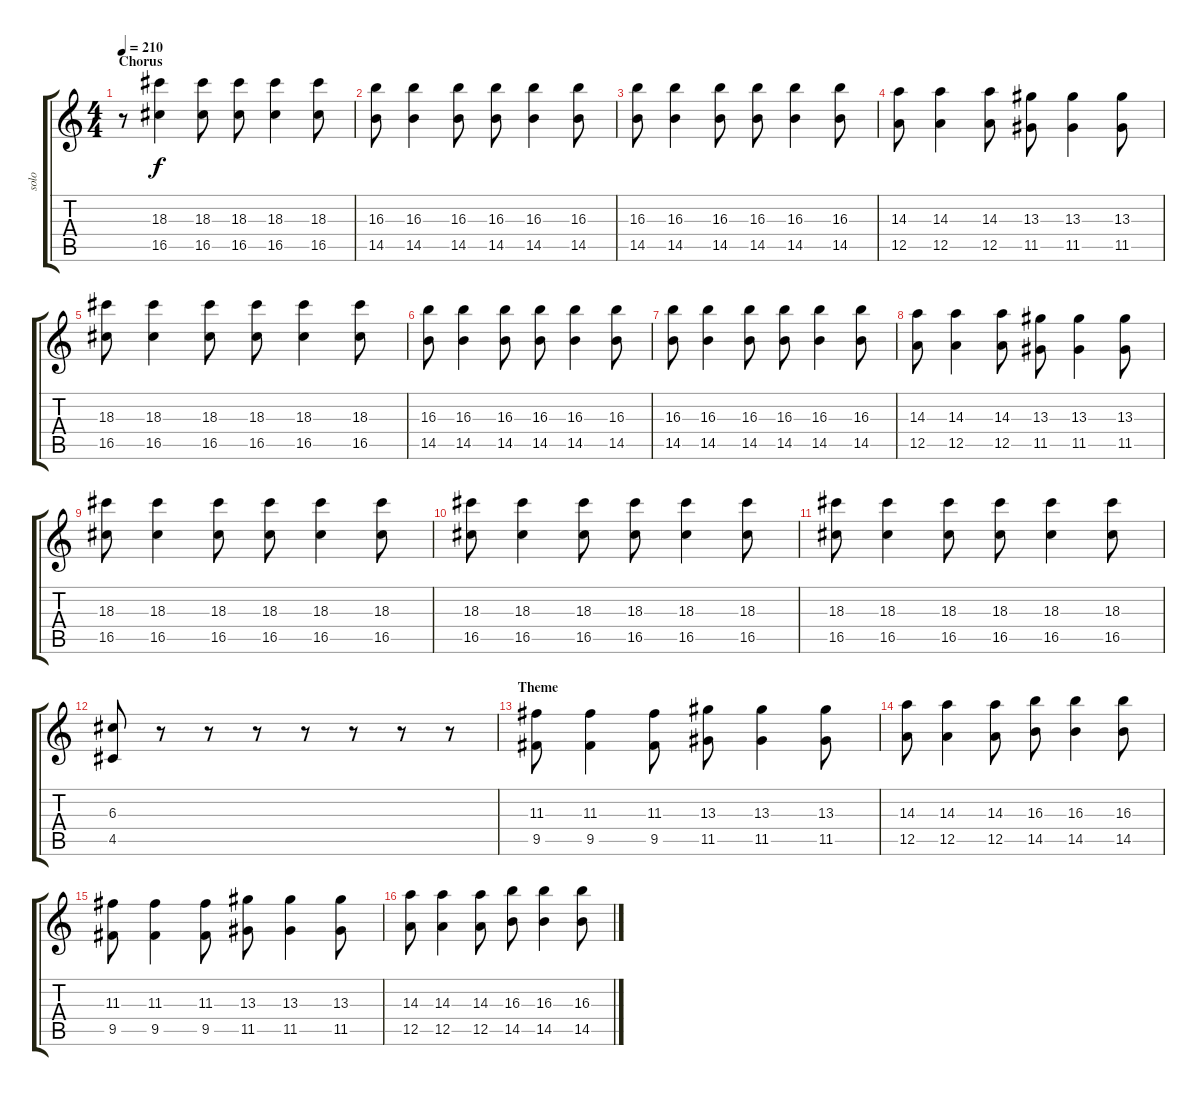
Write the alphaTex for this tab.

\track ("solo" "solo") {instrument distortionguitar}
\staff {score tabs}
\tuning (E4 B3 G3 D3 A2 E2) {hide}
\ts (4 4)
\section ("" "Chorus")
\tempo 210
\clef g2
\ks c
r.8{dy f} (18.3 16.5).4 (18.3 16.5).8 (18.3 16.5).8 (18.3 16.5).4 (18.3 16.5).8 |
(16.3 14.5).8 (16.3 14.5).4 (16.3 14.5).8 (16.3 14.5).8 (16.3 14.5).4 (16.3 14.5).8 |
(16.3 14.5).8 (16.3 14.5).4 (16.3 14.5).8 (16.3 14.5).8 (16.3 14.5).4 (16.3 14.5).8 |
(14.3 12.5).8 (14.3 12.5).4 (14.3 12.5).8 (13.3 11.5).8 (13.3 11.5).4 (13.3 11.5).8 |
(18.3 16.5).8 (18.3 16.5).4 (18.3 16.5).8 (18.3 16.5).8 (18.3 16.5).4 (18.3 16.5).8 |
(16.3 14.5).8 (16.3 14.5).4 (16.3 14.5).8 (16.3 14.5).8 (16.3 14.5).4 (16.3 14.5).8 |
(16.3 14.5).8 (16.3 14.5).4 (16.3 14.5).8 (16.3 14.5).8 (16.3 14.5).4 (16.3 14.5).8 |
(14.3 12.5).8 (14.3 12.5).4 (14.3 12.5).8 (13.3 11.5).8 (13.3 11.5).4 (13.3 11.5).8 |
(18.3 16.5).8 (18.3 16.5).4 (18.3 16.5).8 (18.3 16.5).8 (18.3 16.5).4 (18.3 16.5).8 |
(18.3 16.5).8 (18.3 16.5).4 (18.3 16.5).8 (18.3 16.5).8 (18.3 16.5).4 (18.3 16.5).8 |
(18.3 16.5).8 (18.3 16.5).4 (18.3 16.5).8 (18.3 16.5).8 (18.3 16.5).4 (18.3 16.5).8 |
(6.3 4.5).8 r.8 r.8 r.8 r.8 r.8 r.8 r.8 |
\section ("" "Theme")
(11.3 9.5).8 (11.3 9.5).4 (11.3 9.5).8 (13.3 11.5).8 (13.3 11.5).4 (13.3 11.5).8 |
(14.3 12.5).8 (14.3 12.5).4 (14.3 12.5).8 (16.3 14.5).8 (16.3 14.5).4 (16.3 14.5).8 |
(11.3 9.5).8 (11.3 9.5).4 (11.3 9.5).8 (13.3 11.5).8 (13.3 11.5).4 (13.3 11.5).8 |
(14.3 12.5).8 (14.3 12.5).4 (14.3 12.5).8 (16.3 14.5).8 (16.3 14.5).4 (16.3 14.5).8
